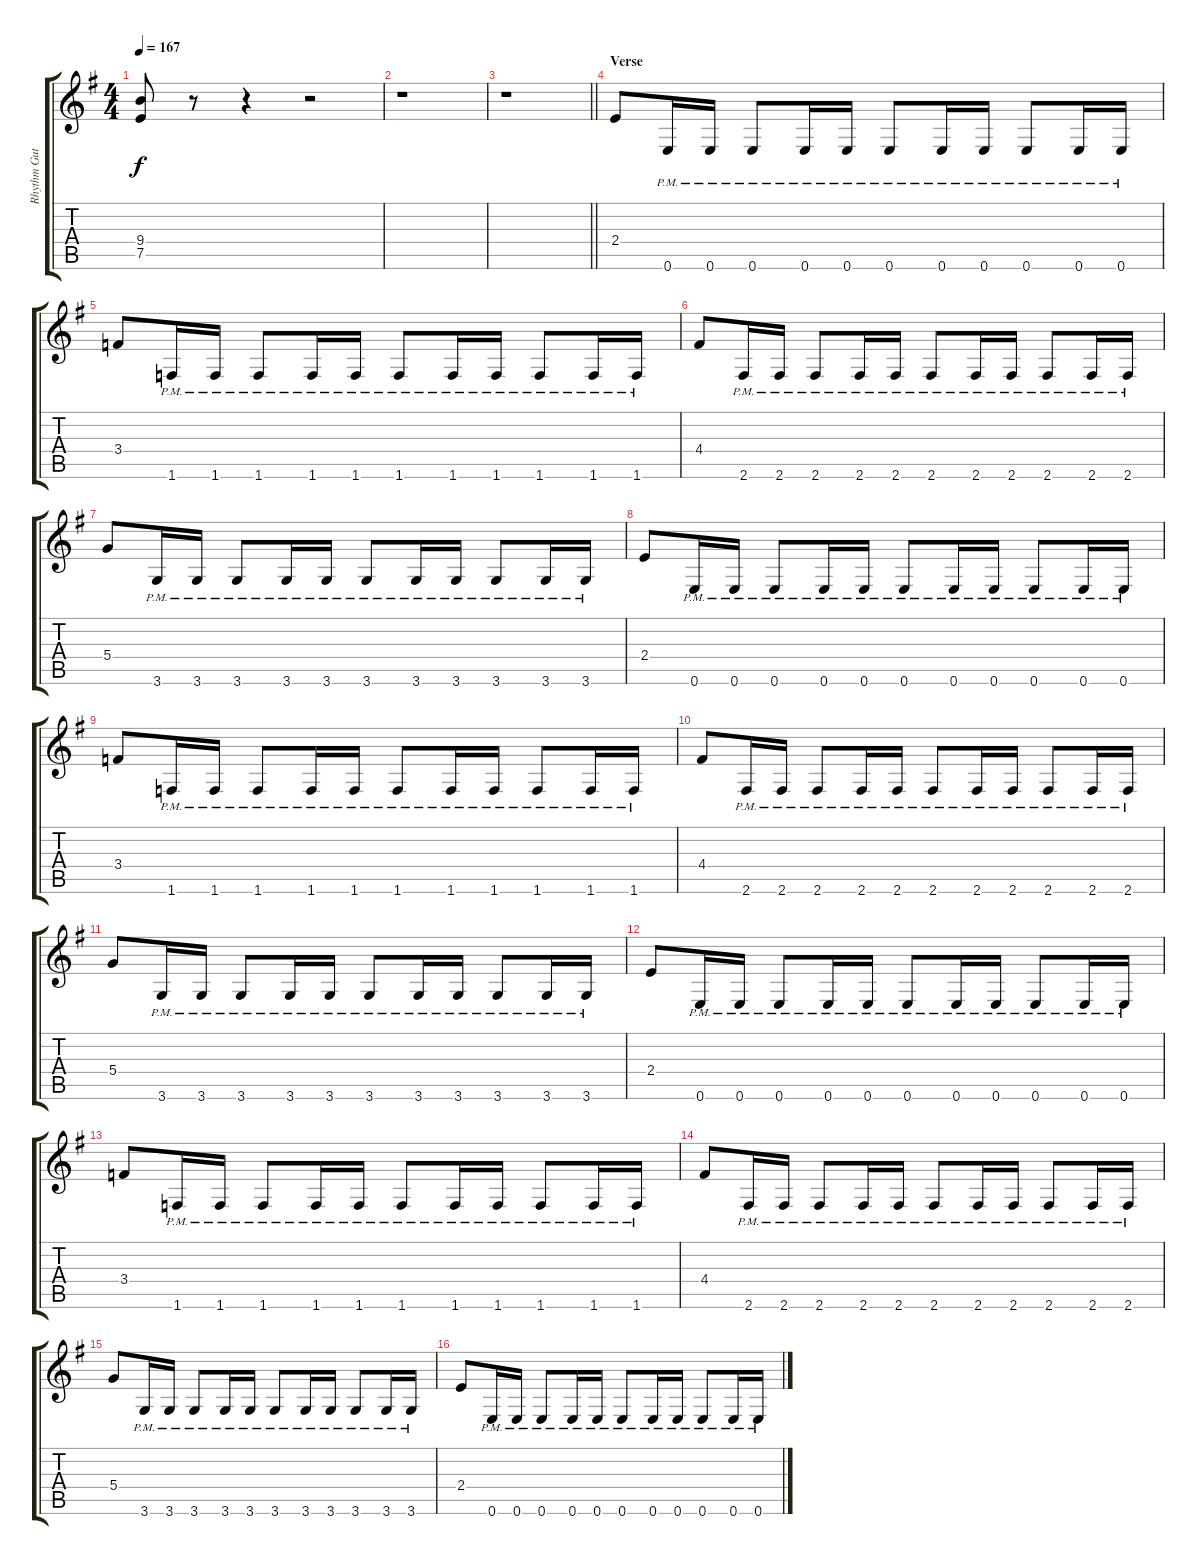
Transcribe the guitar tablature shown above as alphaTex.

\track ("Rhythm Gutiar" "Rhythm Gut") {instrument distortionguitar}
\staff {score tabs}
\tuning (E4 B3 G3 D3 A2 E2) {hide}
\ts (4 4)
\tempo 167
\clef g2
\ks g
(9.4 7.5).8{dy f} r.8 r.4 r.2 |
r.1 |
\barLineRight lightlight
r.1 |
\section ("" "Verse")
2.4.8 0.6{pm}.16 0.6{pm}.16 0.6{pm}.8 0.6{pm}.16 0.6{pm}.16 0.6{pm}.8 0.6{pm}.16 0.6{pm}.16 0.6{pm}.8 0.6{pm}.16 0.6{pm}.16 |
3.4.8 1.6{pm}.16 1.6{pm}.16 1.6{pm}.8 1.6{pm}.16 1.6{pm}.16 1.6{pm}.8 1.6{pm}.16 1.6{pm}.16 1.6{pm}.8 1.6{pm}.16 1.6{pm}.16 |
4.4.8 2.6{pm}.16 2.6{pm}.16 2.6{pm}.8 2.6{pm}.16 2.6{pm}.16 2.6{pm}.8 2.6{pm}.16 2.6{pm}.16 2.6{pm}.8 2.6{pm}.16 2.6{pm}.16 |
5.4.8 3.6{pm}.16 3.6{pm}.16 3.6{pm}.8 3.6{pm}.16 3.6{pm}.16 3.6{pm}.8 3.6{pm}.16 3.6{pm}.16 3.6{pm}.8 3.6{pm}.16 3.6{pm}.16 |
2.4.8 0.6{pm}.16 0.6{pm}.16 0.6{pm}.8 0.6{pm}.16 0.6{pm}.16 0.6{pm}.8 0.6{pm}.16 0.6{pm}.16 0.6{pm}.8 0.6{pm}.16 0.6{pm}.16 |
3.4.8 1.6{pm}.16 1.6{pm}.16 1.6{pm}.8 1.6{pm}.16 1.6{pm}.16 1.6{pm}.8 1.6{pm}.16 1.6{pm}.16 1.6{pm}.8 1.6{pm}.16 1.6{pm}.16 |
4.4.8 2.6{pm}.16 2.6{pm}.16 2.6{pm}.8 2.6{pm}.16 2.6{pm}.16 2.6{pm}.8 2.6{pm}.16 2.6{pm}.16 2.6{pm}.8 2.6{pm}.16 2.6{pm}.16 |
5.4.8 3.6{pm}.16 3.6{pm}.16 3.6{pm}.8 3.6{pm}.16 3.6{pm}.16 3.6{pm}.8 3.6{pm}.16 3.6{pm}.16 3.6{pm}.8 3.6{pm}.16 3.6{pm}.16 |
2.4.8 0.6{pm}.16 0.6{pm}.16 0.6{pm}.8 0.6{pm}.16 0.6{pm}.16 0.6{pm}.8 0.6{pm}.16 0.6{pm}.16 0.6{pm}.8 0.6{pm}.16 0.6{pm}.16 |
3.4.8 1.6{pm}.16 1.6{pm}.16 1.6{pm}.8 1.6{pm}.16 1.6{pm}.16 1.6{pm}.8 1.6{pm}.16 1.6{pm}.16 1.6{pm}.8 1.6{pm}.16 1.6{pm}.16 |
4.4.8 2.6{pm}.16 2.6{pm}.16 2.6{pm}.8 2.6{pm}.16 2.6{pm}.16 2.6{pm}.8 2.6{pm}.16 2.6{pm}.16 2.6{pm}.8 2.6{pm}.16 2.6{pm}.16 |
5.4.8 3.6{pm}.16 3.6{pm}.16 3.6{pm}.8 3.6{pm}.16 3.6{pm}.16 3.6{pm}.8 3.6{pm}.16 3.6{pm}.16 3.6{pm}.8 3.6{pm}.16 3.6{pm}.16 |
2.4.8 0.6{pm}.16 0.6{pm}.16 0.6{pm}.8 0.6{pm}.16 0.6{pm}.16 0.6{pm}.8 0.6{pm}.16 0.6{pm}.16 0.6{pm}.8 0.6{pm}.16 0.6{pm}.16
